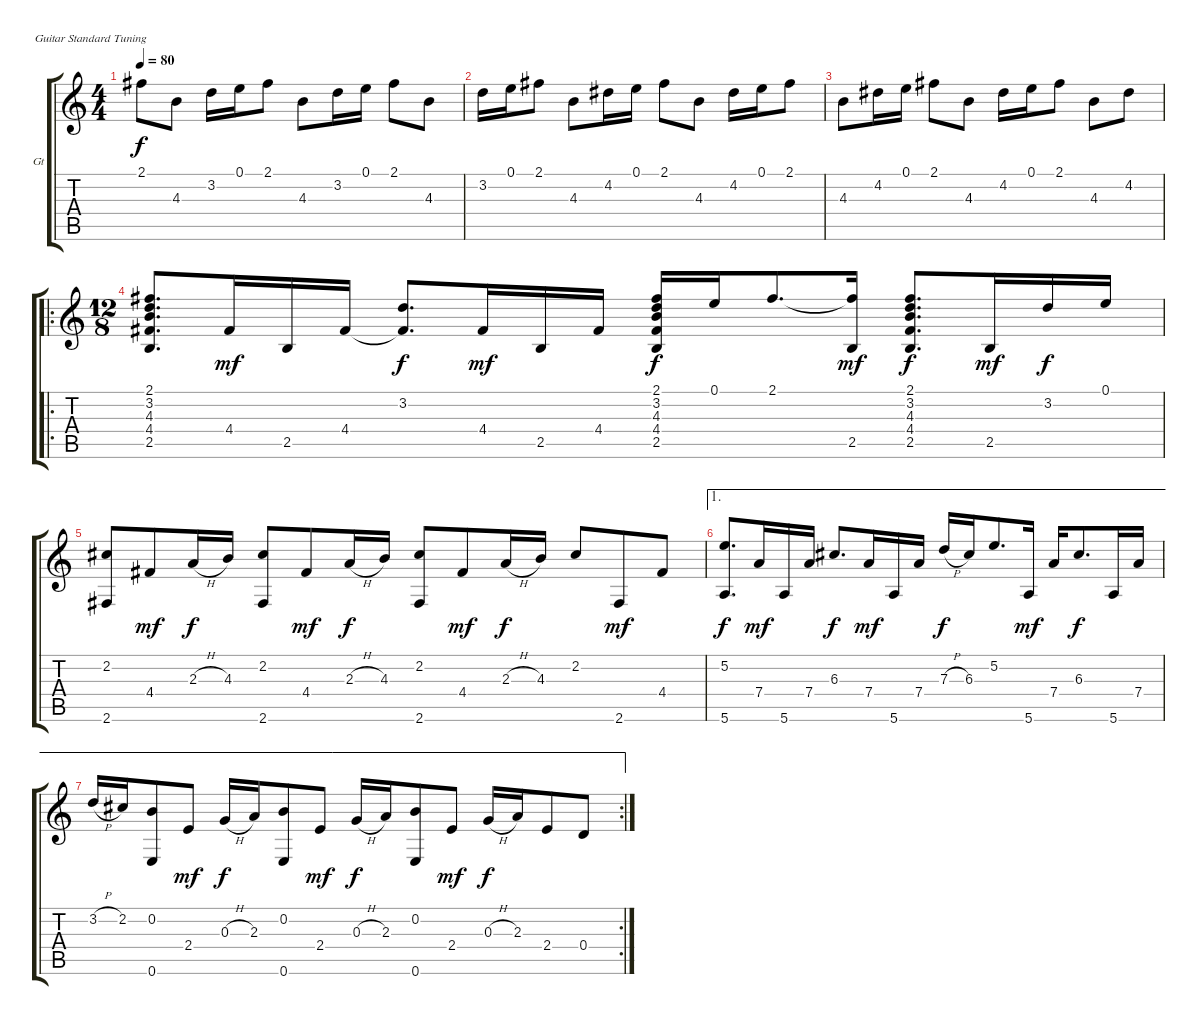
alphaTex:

\defaultSystemsLayout 4
\bracketExtendMode groupsimilarinstruments
\firstSystemTrackNameOrientation horizontal
\otherSystemsTrackNameOrientation horizontal
\track ("Guitar" "Gt") {instrument acousticguitarsteel}
\staff {score tabs}
\tuning (E4 B3 G3 D3 A2 E2)
\ts (4 4)
\tempo 80
\clef g2
\ks c
2.1.8{dy f instrument acousticguitarsteel} 4.3.8 3.2.16 0.1.16 2.1.8 4.3.8 3.2.16 0.1.16 2.1.8 4.3.8 |
3.2.16 0.1.16 2.1.8 4.3.8 4.2.16 0.1.16 2.1.8 4.3.8 4.2.16 0.1.16 2.1.8 |
4.3.8 4.2.16 0.1.16 2.1.8 4.3.8 4.2.16 0.1.16 2.1.8 4.3.8 4.2.8 |
\ro
\ts (12 8)
(2.5 4.4 4.3 3.2 2.1).8{d} 4.4.16{dy mf} 2.5.16 4.4.16 (3.2 4.4{t}).8{d dy f} 4.4.16{dy mf} 2.5.16 4.4.16 (2.5 4.4 4.3 3.2 2.1).16{dy f} 0.1.16 2.1.8{d} (2.5 2.1{t}).16{dy mf} (2.5 4.4 4.3 3.2 2.1).8{d dy f} 2.5.16{dy mf} 3.2.16{dy f} 0.1.16 |
(2.2 2.6).8 4.4.8{dy mf} 2.3{h}.16{dy f} 4.3.16 (2.2 2.6).8 4.4.8{dy mf} 2.3{h}.16{dy f} 4.3.16 (2.2 2.6).8 4.4.8{dy mf} 2.3{h}.16{dy f} 4.3.16 2.2.8 2.6.8{dy mf} 4.4.8 |
\ae 1
(5.2 5.6).8{d dy f} 7.4.16{dy mf} 5.6.16 7.4.16 6.3.8{d dy f} 7.4.16{dy mf} 5.6.16 7.4.16 7.3{h}.16{dy f} 6.3.16 5.2.8{d} 5.6.16{dy mf} 7.4.16 6.3.8{d dy f} 5.6.16 7.4.16 |
\ae 1
\rc 2
3.2{h}.16 2.2.16 (0.2 0.6).8 2.4.8{dy mf} 0.3{h}.16{dy f} 2.3.16 (0.2 0.6).8 2.4.8{dy mf} 0.3{h}.16{dy f} 2.3.16 (0.2 0.6).8 2.4.8{dy mf} 0.3{h}.16{dy f} 2.3.16 2.4.8 0.4.8
